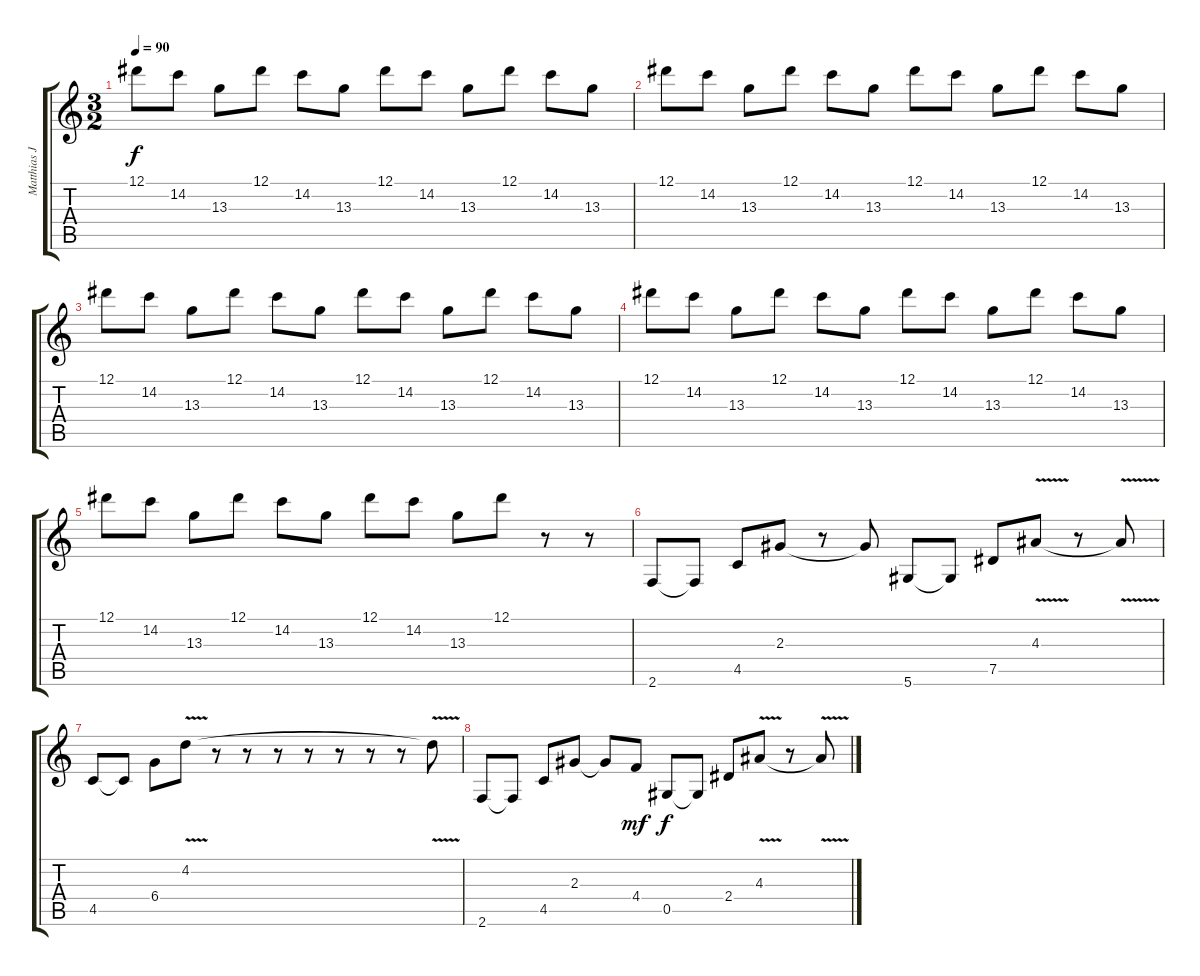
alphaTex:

\track ("Matthias Jabs" "Matthias J") {instrument distortionguitar}
\staff {score tabs}
\tuning (Eb4 Bb3 Gb3 Db3 Ab2 Eb2) {hide}
\ts (3 2)
\tempo 90
\clef g2
\ks c
12.1.8{dy f volume 11 instrument distortionguitar} 14.2.8 13.3.8 12.1.8 14.2.8 13.3.8 12.1.8 14.2.8 13.3.8 12.1.8 14.2.8 13.3.8 |
12.1.8 14.2.8 13.3.8 12.1.8 14.2.8 13.3.8 12.1.8 14.2.8 13.3.8 12.1.8 14.2.8 13.3.8 |
12.1.8 14.2.8 13.3.8 12.1.8 14.2.8 13.3.8 12.1.8 14.2.8 13.3.8 12.1.8 14.2.8 13.3.8 |
12.1.8 14.2.8 13.3.8 12.1.8 14.2.8 13.3.8 12.1.8 14.2.8 13.3.8 12.1.8 14.2.8 13.3.8 |
12.1.8 14.2.8 13.3.8 12.1.8 14.2.8 13.3.8 12.1.8 14.2.8 13.3.8 12.1.8 r.8 r.8 |
2.6.8{instrument electricguitarjazz} 2.6{t}.8 4.5.8 2.3.8 r.8 2.3{t}.8 5.6.8 5.6{t}.8 7.5.8 4.3{v}.8 r.8 4.3{t}.8 |
4.5.8 4.5{t}.8 6.4.8 4.2{v}.8 r.8 r.8 r.8 r.8 r.8 r.8 r.8 4.2{t}.8 |
2.6.8 2.6{t}.8 4.5.8 2.3.8 2.3{t}.8 4.4.8{dy mf} 0.5.8{dy f} 0.5{t}.8 2.4.8 4.3{v}.8 r.8 4.3{t}.8
